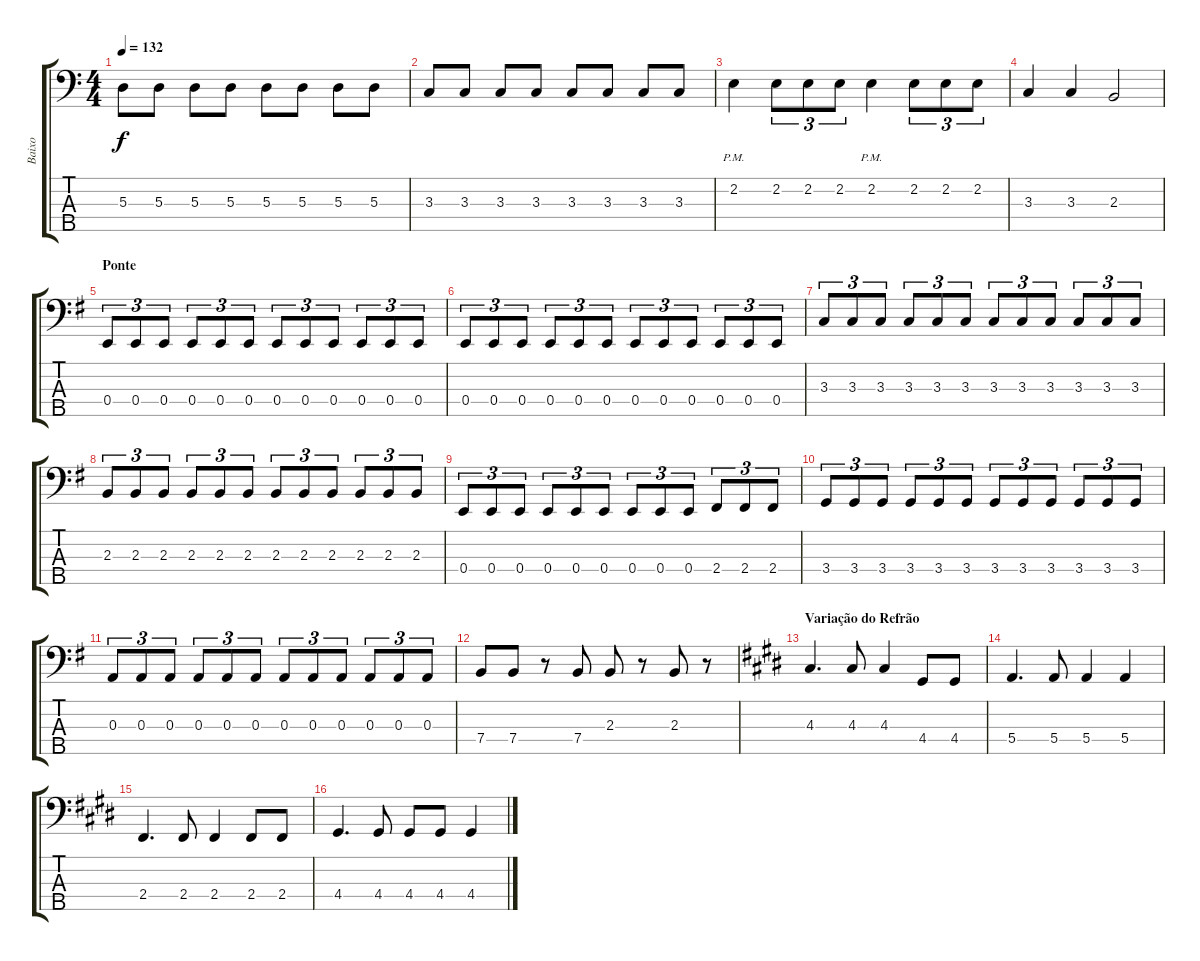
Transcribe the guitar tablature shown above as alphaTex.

\track ("Baixo" "Baixo") {instrument electricbassfinger}
\staff {score tabs}
\tuning (G2 D2 A1 E1 B0) {hide}
\ts (4 4)
\tempo 132
\clef f4
\ks aminor
5.3.8{dy f} 5.3.8 5.3.8 5.3.8 5.3.8 5.3.8 5.3.8 5.3.8 |
3.3.8 3.3.8 3.3.8 3.3.8 3.3.8 3.3.8 3.3.8 3.3.8 |
2.2{pm}.4 2.2.8{tu (3 2)} 2.2.8{tu (3 2)} 2.2.8{tu (3 2)} 2.2{pm}.4 2.2.8{tu (3 2)} 2.2.8{tu (3 2)} 2.2.8{tu (3 2)} |
3.3.4 3.3.4 2.3.2 |
\section ("" "Ponte")
\ks eminor
0.4.8{tu (3 2)} 0.4.8{tu (3 2)} 0.4.8{tu (3 2)} 0.4.8{tu (3 2)} 0.4.8{tu (3 2)} 0.4.8{tu (3 2)} 0.4.8{tu (3 2)} 0.4.8{tu (3 2)} 0.4.8{tu (3 2)} 0.4.8{tu (3 2)} 0.4.8{tu (3 2)} 0.4.8{tu (3 2)} |
0.4.8{tu (3 2)} 0.4.8{tu (3 2)} 0.4.8{tu (3 2)} 0.4.8{tu (3 2)} 0.4.8{tu (3 2)} 0.4.8{tu (3 2)} 0.4.8{tu (3 2)} 0.4.8{tu (3 2)} 0.4.8{tu (3 2)} 0.4.8{tu (3 2)} 0.4.8{tu (3 2)} 0.4.8{tu (3 2)} |
3.3.8{tu (3 2)} 3.3.8{tu (3 2)} 3.3.8{tu (3 2)} 3.3.8{tu (3 2)} 3.3.8{tu (3 2)} 3.3.8{tu (3 2)} 3.3.8{tu (3 2)} 3.3.8{tu (3 2)} 3.3.8{tu (3 2)} 3.3.8{tu (3 2)} 3.3.8{tu (3 2)} 3.3.8{tu (3 2)} |
2.3.8{tu (3 2)} 2.3.8{tu (3 2)} 2.3.8{tu (3 2)} 2.3.8{tu (3 2)} 2.3.8{tu (3 2)} 2.3.8{tu (3 2)} 2.3.8{tu (3 2)} 2.3.8{tu (3 2)} 2.3.8{tu (3 2)} 2.3.8{tu (3 2)} 2.3.8{tu (3 2)} 2.3.8{tu (3 2)} |
0.4.8{tu (3 2)} 0.4.8{tu (3 2)} 0.4.8{tu (3 2)} 0.4.8{tu (3 2)} 0.4.8{tu (3 2)} 0.4.8{tu (3 2)} 0.4.8{tu (3 2)} 0.4.8{tu (3 2)} 0.4.8{tu (3 2)} 2.4.8{tu (3 2)} 2.4.8{tu (3 2)} 2.4.8{tu (3 2)} |
3.4.8{tu (3 2)} 3.4.8{tu (3 2)} 3.4.8{tu (3 2)} 3.4.8{tu (3 2)} 3.4.8{tu (3 2)} 3.4.8{tu (3 2)} 3.4.8{tu (3 2)} 3.4.8{tu (3 2)} 3.4.8{tu (3 2)} 3.4.8{tu (3 2)} 3.4.8{tu (3 2)} 3.4.8{tu (3 2)} |
0.3.8{tu (3 2)} 0.3.8{tu (3 2)} 0.3.8{tu (3 2)} 0.3.8{tu (3 2)} 0.3.8{tu (3 2)} 0.3.8{tu (3 2)} 0.3.8{tu (3 2)} 0.3.8{tu (3 2)} 0.3.8{tu (3 2)} 0.3.8{tu (3 2)} 0.3.8{tu (3 2)} 0.3.8{tu (3 2)} |
7.4.8 7.4.8 r.8 7.4.8 2.3.8 r.8 2.3.8 r.8 |
\section ("" "Variação do Refrão")
\ks c#minor
4.3.4{d} 4.3.8 4.3.4 4.4.8 4.4.8 |
5.4.4{d} 5.4.8 5.4.4 5.4.4 |
2.4.4{d} 2.4.8 2.4.4 2.4.8 2.4.8 |
4.4.4{d} 4.4.8 4.4.8 4.4.8 4.4.4
